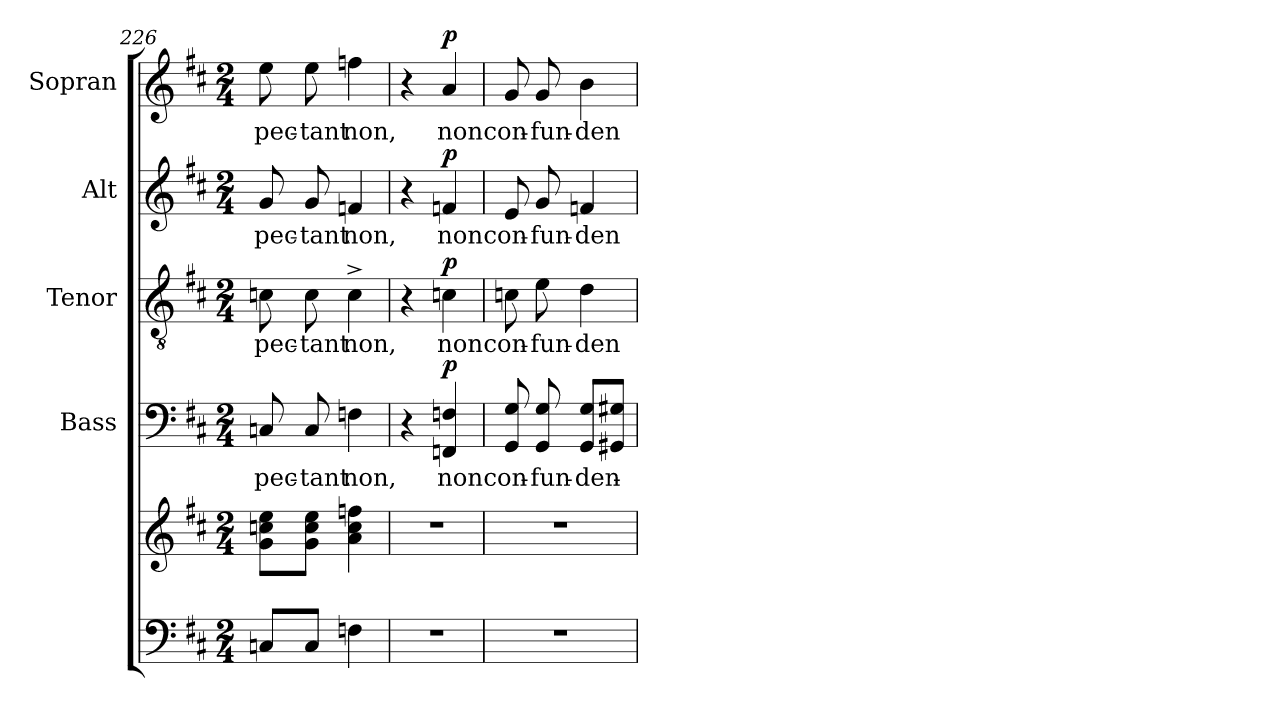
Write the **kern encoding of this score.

**kern	**kern	**kern	**text	**dynam	**kern	**text	**dynam	**kern	**text	**dynam	**kern	**text	**dynam
*part5	*part5	*part4	*part4	*part4	*part3	*part3	*part3	*part2	*part2	*part2	*part1	*part1	*part1
*staff6	*staff5	*staff4	*staff4	*staff4	*staff3	*staff3	*staff3	*staff2	*staff2	*staff2	*staff1	*staff1	*staff1
*	*	*I"Bass	*	*	*I"Tenor	*	*	*I"Alt	*	*	*I"Sopran	*	*
*	*	*I'B.	*	*	*I'T.	*	*	*I'A.	*	*	*I'S.	*	*
*clefF4	*clefG2	*clefF4	*	*	*clefGv2	*	*	*clefG2	*	*	*clefG2	*	*
*k[f#c#]	*k[f#c#]	*k[f#c#]	*	*	*k[f#c#]	*	*	*k[f#c#]	*	*	*k[f#c#]	*	*
*D:	*D:	*D:	*	*	*D:	*	*	*D:	*	*	*D:	*	*
*M2/4	*M2/4	*M2/4	*	*	*M2/4	*	*	*M2/4	*	*	*M2/4	*	*
=226	=226	=226	=226	=226	=226	=226	=226	=226	=226	=226	=226	=226	=226
!	!	!	!LO:LY:b	!	!	!LO:LY:b	!	!	!LO:LY:b	!	!	!LO:LY:b	!
8Cn/L	8g\ 8ccn\ 8ee\L	8Cn/	-pec-	.	8cn\	-pec-	.	8g/	-pec-	.	8ee\	-pec-	.
!	!	!	!LO:LY:b	!	!	!LO:LY:b	!	!	!LO:LY:b	!	!	!LO:LY:b	!
8C/J	8g\ 8cc\ 8ee\J	8C/	-tant	.	8c\	-tant	.	8g/	-tant	.	8ee\	-tant	.
!	!	!	!LO:LY:b	!	!	!LO:LY:b	!	!	!LO:LY:b	!	!	!LO:LY:b	!
4Fn\	4a\ 4cc\ 4ffn\	4Fn\	non,	.	4c^>\	non,	.	4fn/	non,	.	4ffn\	non,	.
=227	=227	=227	=227	=227	=227	=227	=227	=227	=227	=227	=227	=227	=227
2r	2r	4r	.	.	4r	.	.	4r	.	.	4r	.	.
!	!	!	!LO:LY:b	!LO:DY:a	!	!LO:LY:b	!LO:DY:a	!	!LO:LY:b	!LO:DY:a	!	!LO:LY:b	!LO:DY:a
.	.	4FFn/ 4Fn/	non	p	4cn\	non	p	4fn/	non	p	4a/	non	p
=228	=228	=228	=228	=228	=228	=228	=228	=228	=228	=228	=228	=228	=228
!	!	!	!LO:LY:b	!	!	!LO:LY:b	!	!	!LO:LY:b	!	!	!LO:LY:b	!
2r	2r	8GG/ 8G/	con-	.	8cn\	con-	.	8e/	con-	.	8g/	con-	.
!	!	!	!LO:LY:b	!	!	!LO:LY:b	!	!	!LO:LY:b	!	!	!LO:LY:b	!
.	.	8GG/ 8G/	-fun-	.	8e\	-fun-	.	8g/	-fun-	.	8g/	-fun-	.
!	!	!	!LO:LY:b	!	!	!LO:LY:b	!	!	!LO:LY:b	!	!	!LO:LY:b	!
.	.	8GG/ 8G/L	-den-	.	4d\	-den-	.	4fn/	-den-	.	4b\	-den-	.
.	.	8GG#X/ 8G#X/J	.	.	.	.	.	.	.	.	.	.	.
=	=	=	=	=	=	=	=	=	=	=	=	=	=
*-	*-	*-	*-	*-	*-	*-	*-	*-	*-	*-	*-	*-	*-
